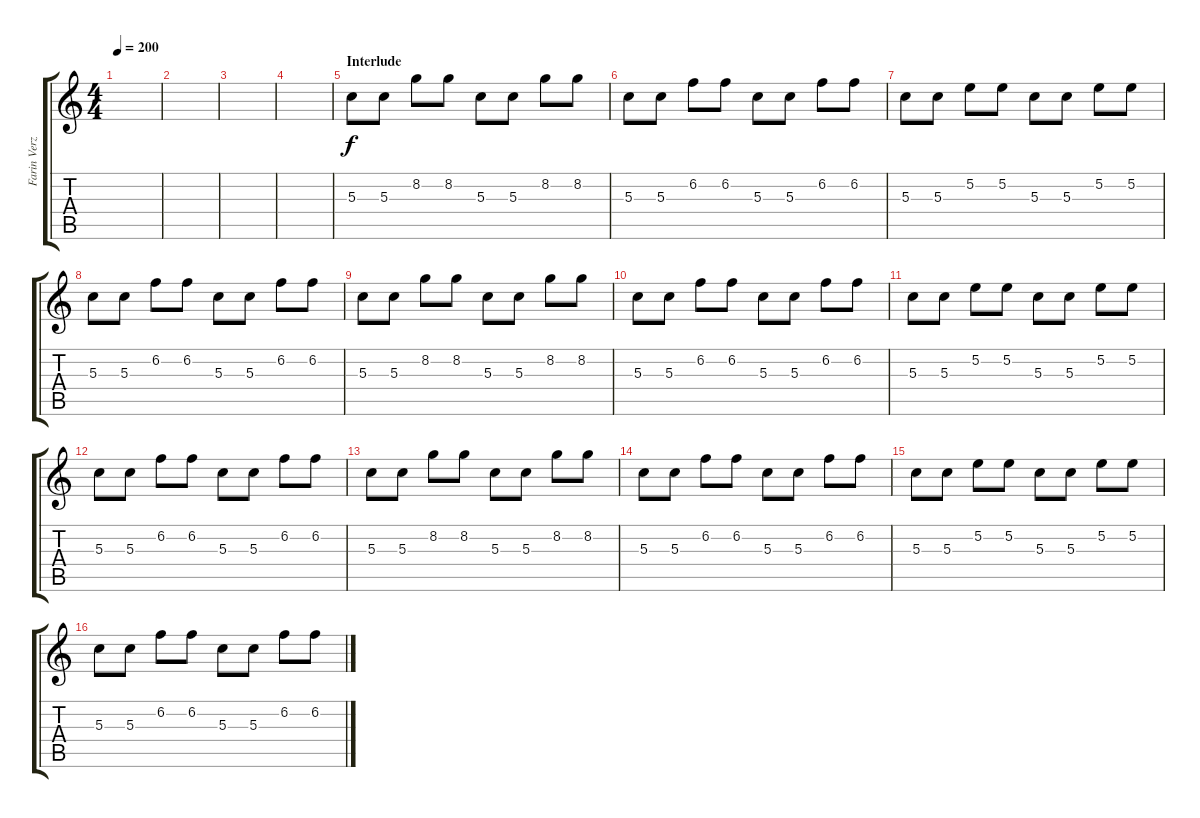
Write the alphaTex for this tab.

\track ("Farin Verzerrt" "Farin Verz") {instrument distortionguitar}
\staff {score tabs}
\tuning (E4 B3 G3 D3 A2 E2) {hide}
\ts (4 4)
\tempo 200
\clef g2
\ks c
|
|
|
|
\section ("" "Interlude")
5.3.8{instrument distortionguitar} 5.3.8 8.2.8 8.2.8 5.3.8 5.3.8 8.2.8 8.2.8 |
5.3.8 5.3.8 6.2.8 6.2.8 5.3.8 5.3.8 6.2.8 6.2.8 |
5.3.8 5.3.8 5.2.8 5.2.8 5.3.8 5.3.8 5.2.8 5.2.8 |
5.3.8 5.3.8 6.2.8 6.2.8 5.3.8 5.3.8 6.2.8 6.2.8 |
5.3.8 5.3.8 8.2.8 8.2.8 5.3.8 5.3.8 8.2.8 8.2.8 |
5.3.8 5.3.8 6.2.8 6.2.8 5.3.8 5.3.8 6.2.8 6.2.8 |
5.3.8 5.3.8 5.2.8 5.2.8 5.3.8 5.3.8 5.2.8 5.2.8 |
5.3.8 5.3.8 6.2.8 6.2.8 5.3.8 5.3.8 6.2.8 6.2.8 |
5.3.8 5.3.8 8.2.8 8.2.8 5.3.8 5.3.8 8.2.8 8.2.8 |
5.3.8 5.3.8 6.2.8 6.2.8 5.3.8 5.3.8 6.2.8 6.2.8 |
5.3.8 5.3.8 5.2.8 5.2.8 5.3.8 5.3.8 5.2.8 5.2.8 |
5.3.8 5.3.8 6.2.8 6.2.8 5.3.8 5.3.8 6.2.8 6.2.8
